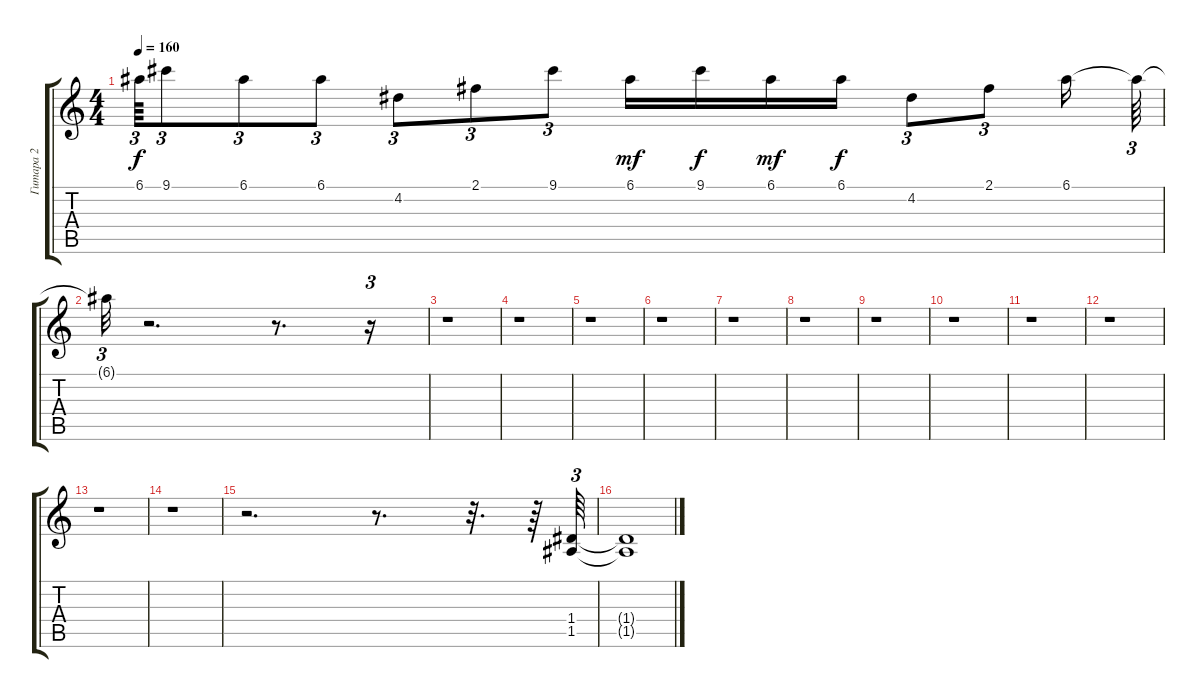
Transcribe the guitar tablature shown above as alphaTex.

\track ("Гитара 2" "Гитара 2") {instrument distortionguitar}
\staff {score tabs}
\tuning (E4 B3 G3 D3 A2 E2) {hide}
\ts (4 4)
\tempo 160
\clef g2
\ks c
6.1{t}.64{tu (3 2) dy f} 9.1.8{tu (3 2)} 6.1.8{tu (3 2)} 6.1.8{tu (3 2)} 4.2.8{tu (3 2)} 2.1.8{tu (3 2)} 9.1.8{tu (3 2)} 6.1.16{dy mf} 9.1.16{dy f} 6.1.16{dy mf} 6.1.16{dy f} 4.2.8{tu (3 2)} 2.1.8{tu (3 2)} 6.1.16 6.1{t}.64{tu (3 2)} |
6.1{t}.32{tu (3 2)} r.2{d} r.8{d} r.16{tu (3 2)} |
r.1 |
r.1 |
r.1 |
r.1 |
r.1 |
r.1 |
r.1 |
r.1 |
r.1 |
r.1 |
r.1 |
r.1 |
r.2{d} r.8{d} r.32{d} r.64 (1.4 1.5).64{tu (3 2)} |
(1.4{t} 1.5{t}).1
